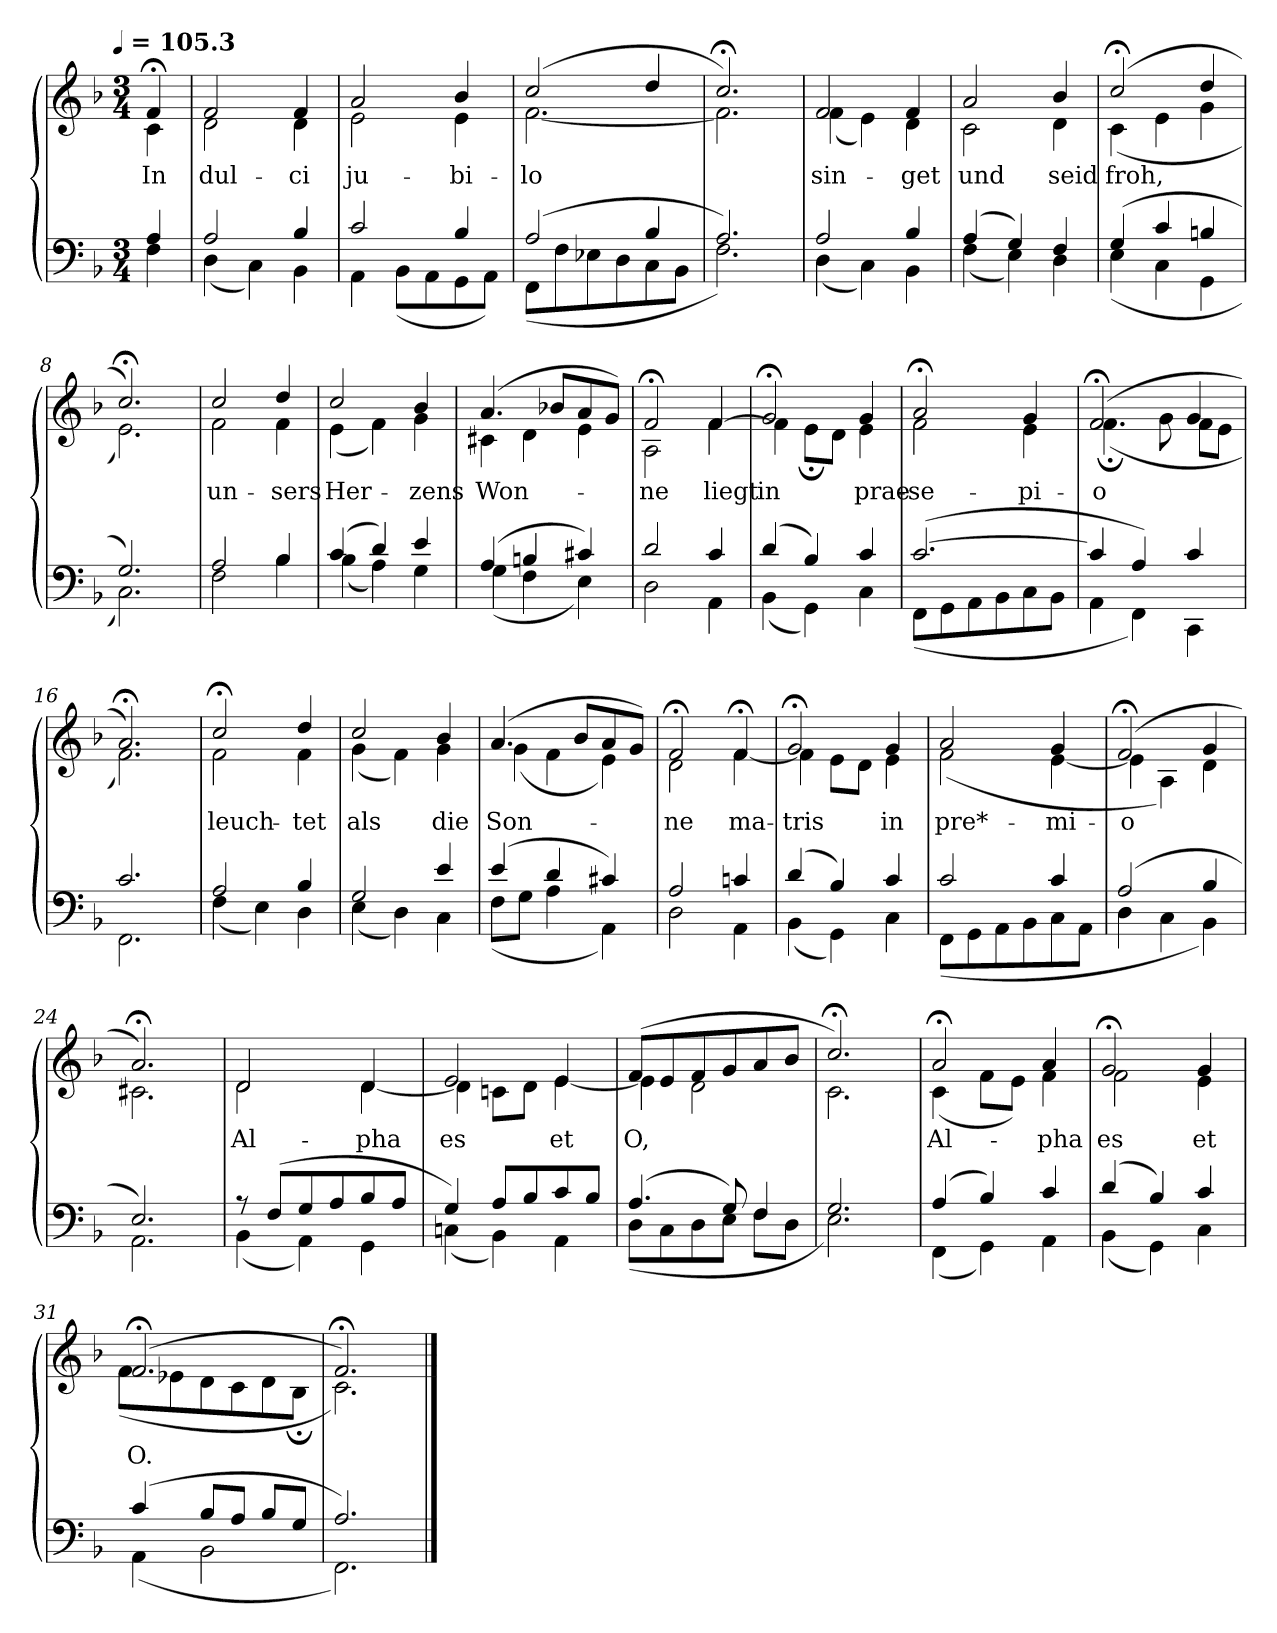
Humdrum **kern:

**kern	**kern	**text	**dynam
*part1	*part1	*part1	*part1
*staff2	*staff1	*staff1	*staff1/2
*clefF4	*clefG2	*	*
*k[b-]	*k[b-]	*	*
!!LO:TX:omd:t=[quarter] = 105.3
*M3/4	*M3/4	*	*
*MM105	*MM105	*	*
=	=	=	=
*^	*^	*	*
4A	4F	4f;<	4c	In	.
=1	=1	=1	=1	=1	=1
2A	(4D	2f	2d	dul-	.
.	4C)	.	.	.	.
4B-	4BB-	4f	4d	-ci	♩ = 106
=2	=2	=2	=2	=2	=2
2c	4AA	2a	2e	ju-	.
.	(8BB-L	.	.	.	.
.	8AA	.	.	.	.
4B-	8GG	4b-	4e	-bi-	.
.	8AAJ)	.	.	.	.
=3	=3	=3	=3	=3	=3
(2A	(8FFL	(2cc	[2.f	-lo	.
.	8F	.	.	.	.
.	8E-X	.	.	.	.
.	8D	.	.	.	.
4B-	8C	4dd	.	.	♩ = 104
.	8BB-J	.	.	.	.
=4	=4	=4	=4	=4	=4
2.A)	2.F)	2.cc;<)	2.f]	.	.
=5	=5	=5	=5	=5	=5
*	*	*MM108	*	*	*
2A	(4D	2f	(4f	sin-	.
.	4C)	.	4e)	.	.
4B-	4BB-	4f	4d	-get	.
=6	=6	=6	=6	=6	=6
*	*	*MM107	*	*	*
(4A	(4F	2a	2c	und	.
4G)	4E)	.	.	.	.
4F	4D	4b-	4d	seid	♩ = 106
=7	=7	=7	=7	=7	=7
*	*	*MM105	*	*	*
(4G	(4E	(2cc;<	(4c	froh,	.
4c	4C	.	4e	.	.
4Bn	4GG	4dd	4g	.	♩ = 100
=8	=8	=8	=8	=8	=8
2.G)	2.C)	2.cc;<)	2.e)	.	.
!!LO:LB:g=z	!!
=9	=9	=9	=9	=9	=9
*	*	*MM104	*	*	*
2A	2F	2cc	2f	un-	.
4B-	4B-	4dd	4f	-sers	.
=10	=10	=10	=10	=10	=10
(4c	(4B-	2cc	(4e	Her-	.
4d)	4A)	.	4f)	.	.
4e	4G	4b-	4g	-zens	♩ = 105
=11	=11	=11	=11	=11	=11
*	*	*MM106	*	*	*
(4A	(4G	(4.a	4c#X	Won-	.
4Bn	4F	.	4d	.	.
.	.	8b-XL	.	.	.
4c#X)	4E)	8a	4e	.	.
.	.	8gJ)	.	.	.
=12	=12	=12	=12	=12	=12
2d	2D	2f;<	2A	-ne	.
4c	4AA	[4f	4f	liegt	♩ = 106
=13	=13	=13	=13	=13	=13
*	*	*MM107	*	*	*
(4d	(4BB-	2g;<	4f]	in	.
4B-)	4GG)	.	8e;L	.	.
.	.	.	8dJ	.	.
4c	4C	4g	4e	prae-	.
=14	=14	=14	=14	=14	=14
*	*	*MM104	*	*	*
([2.c	(8FFL	2a;<	2f	-se-	.
.	8GG	.	.	.	.
.	8AA	.	.	.	.
.	8BB-	.	.	.	.
.	8C	4g	4e	-pi-	♩ = 98
.	8BB-J	.	.	.	.
=15	=15	=15	=15	=15	=15
*	*	*MM98	*	*	*
4c]	4AA	(2f;<	(4.f;	-o	.
4A)	4FF)	.	.	.	.
.	.	.	8g	.	.
4c	4CC	4g	8fL	.	.
.	.	.	8eJ	.	.
=16	=16	=16	=16	=16	=16
*	*	*MM97	*	*	*
2.c	2.FF	2.a;<)	2.f)	.	.
!!LO:LB:g=z	!!
=17	=17	=17	=17	=17	=17
*	*	*MM107	*	*	*
2A	(4F	2cc;<	2f	leuch-	.
.	4E)	.	.	.	.
4B-	4D	4dd	4f	-tet	♩ = 106
=18	=18	=18	=18	=18	=18
*	*	*MM105	*	*	*
2G	(4E	2cc	(4g	als	.
.	4D)	.	4f)	.	.
4e	4C	4b-	4g	die	.
=19	=19	=19	=19	=19	=19
*	*	*MM108	*	*	*
(4e	(8FL	(4.a	(4g	Son-	.
.	8GJ	.	.	.	.
4d	4A	.	4f	.	.
.	.	8b-L	.	.	.
4c#X)	4AA)	8a	4e)	.	♩ = 103
.	.	8gJ)	.	.	.
=20	=20	=20	=20	=20	=20
2A	2D	2f;<	2d	-ne	.
4cn	4AA	4f;<	[4f	ma-	♩ = 106
=21	=21	=21	=21	=21	=21
*	*	*MM105	*	*	*
(4d	(4BB-	2g;<	4f]	-tris	.
4B-)	4GG)	.	8eL	.	.
.	.	.	8dJ	.	.
4c	4C	4g	4e	in	.
=22	=22	=22	=22	=22	=22
*	*	*MM103	*	*	*
2c	(8FFL	2a	(2f	pre*-	.
.	8GG	.	.	.	.
.	8AA	.	.	.	.
.	8BB-	.	.	.	.
4c	8C	4g	[4e	-mi-	.
.	8AAJ	.	.	.	.
=23	=23	=23	=23	=23	=23
(2A	4D	(2f;<	4e]	-o	.
.	4C	.	4A)	.	.
4B-	4BB-)	4g	4d	.	♩ = 94
=24	=24	=24	=24	=24	=24
2.E)	2.AA	2.a;<)	2.c#X	.	.
!!LO:LB:g=z	!!
=25	=25	=25	=25	=25	=25
*	*	*MM98	*	*	*
8r	(4BB-	2d	2d	Al-	.
(8FL	.	.	.	.	.
8G	4AA)	.	.	.	.
8A	.	.	.	.	.
8B-	4GG	4d	[4d	-pha	.
8AJ	.	.	.	.	.
=26	=26	=26	=26	=26	=26
*	*	*MM97	*	*	*
4G)	(4Cn	2e	4d]	es	.
8AL	4BB-)	.	8cnL	.	.
8B-	.	.	8dJ	.	.
8c	4AA	4e	[4e	et	.
8B-J	.	.	.	.	.
=27	=27	=27	=27	=27	=27
*	*	*MM99	*	*	*
(4.A	(8DL	(8fL	4e]	O,	.
.	8C	8e	.	.	.
.	8D	8f	2d	.	.
8G)	8EJ	8g	.	.	.
4F	8FL	8a	.	.	.
.	8DJ	8b-J	.	.	.
=28	=28	=28	=28	=28	=28
2.G	2.E)	2.cc;<)	2.c	.	.
=29	=29	=29	=29	=29	=29
*	*	*MM98	*	*	*
(4A	(4FF	2a;<	(4c	Al-	.
4B-)	4GG)	.	8fL	.	.
.	.	.	8eJ)	.	.
4c	4AA	4a	4f	-pha	♩ = 98
=30	=30	=30	=30	=30	=30
(4d	(4BB-	2g;<	2f	es	.
4B-)	4GG)	.	.	.	.
4c	4C	4g	4e	et	♩ = 96
=31	=31	=31	=31	=31	=31
*	*	*MM94	*	*	*
(4c	(4AA	(2.f;<	(8fL	O.	.
.	.	.	8e-X	.	.
8B-L	2BB-	.	8d	.	.
8AJ	.	.	8c	.	.
8B-L	.	.	8d	.	.
8GJ	.	.	8B-;J	.	.
=32	=32	=32	=32	=32	=32
2.A)	2.FF)	2.f;<)	2.c)	.	.
*v	*v	*	*	*	*
*	*v	*v	*	*
==	==	==	==
*-	*-	*-	*-
